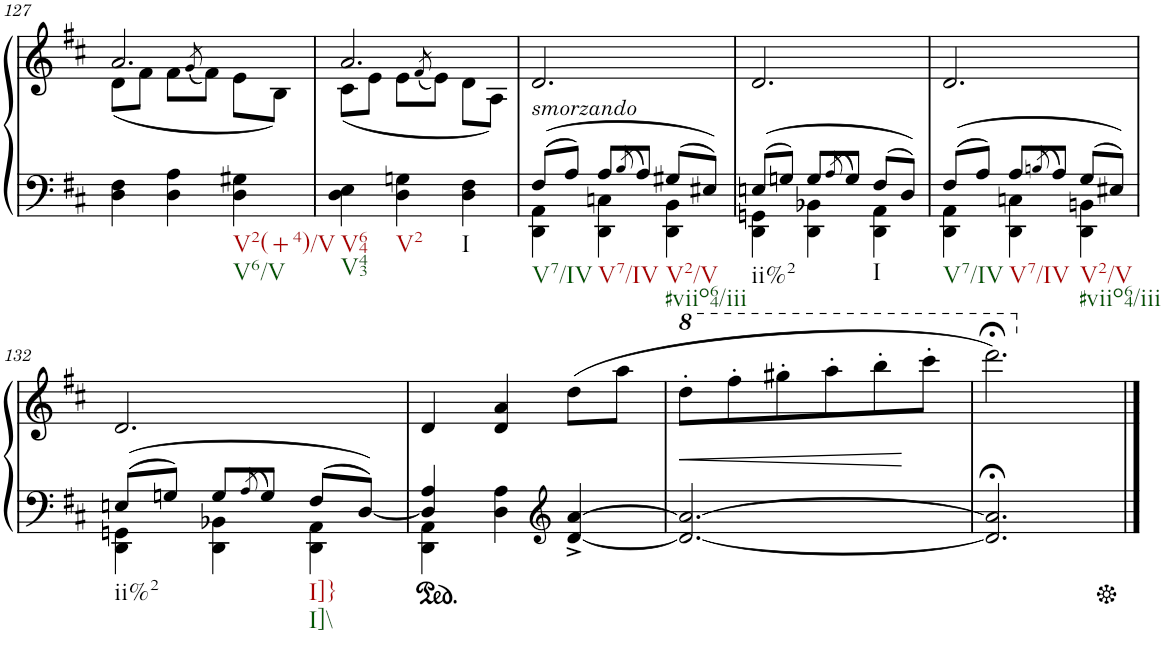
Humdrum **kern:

**kern	**kern	**dynam
*part2	*part1	*part1
*staff2	*staff1	*staff1
*I"piano	*I"piano	*
*I'Pno	*I'Pno	*
!!LO:PB:g=z
*clefF4	*clefG2	*
*k[f#c#]	*k[f#c#]	*
*M3/4	*M3/4	*
=127	=127	=127
*	*^	*
4D\ 4F#\	2.a/	(8d\L	.
.	.	8f#\J	.
4D\ 4A\	.	8f#\L	.
.	.	(8qg/	.
.	.	8f#\J)	.
!LO:TX:b:t=V2(+4)/V	!	!	!
!LO:TX:b:t=V6/V	!	!	!
4D\ 4G#X\	.	8e\L	.
.	.	8B\J)	.
=128	=128	=128	=128
!LO:TX:b:t=V64	!	!	!
!LO:TX:b:t=V43	!	!	!
4D\ 4E\	2.a/	(8c#\L	.
.	.	8e\J	.
!LO:TX:b:t=V2	!	!	!
4D\ 4Gn\	.	8e\L	.
.	.	(8qf#/	.
.	.	8e\J)	.
!LO:TX:b:t=I	!	!	!
4D\ 4F#\	.	8d\L	.
.	.	8A\J)	.
=129	=129	=129	=129
*^	*	*	*
!	!	!LO:TX:b:i:t=smorzando	!	!
!LO:TX:b:t=V7/IV	!	!	!	!
*	*	*v	*v	*
((8F#/L	4DD\ 4AA\	2.d/	.
8A/J)	.	.	.
!LO:TX:b:t=V7/IV	!	!	!
8A/L	4DD\ 4Cn\	.	.
(8qB/	.	.	.
8A/J)	.	.	.
!LO:TX:b:t=V2/V	!	!	!
!LO:TX:b:t=#viio64/iii	!	!	!
(8G#X/L	4DD\ 4BB\	.	.
8E#X/J))	.	.	.
=130	=130	=130	=130
!LO:TX:b:t=ii%2	!	!	!
((8En/L	4DD\ 4GGn\	2.d/	.
8Gn/J)	.	.	.
8G/L	4DD\ 4BB-X\	.	.
(8qA/	.	.	.
8G/J)	.	.	.
!LO:TX:b:t=I	!	!	!
(8F#/L	4DD\ 4AA\	.	.
8D/J))	.	.	.
=131	=131	=131	=131
!LO:TX:b:t=V7/IV	!	!	!
((8F#/L	4DD\ 4AA\	2.d/	.
8A/J)	.	.	.
!LO:TX:b:t=V7/IV	!	!	!
8A/L	4DD\ 4Cn\	.	.
(8qBn/	.	.	.
8A/J)	.	.	.
!LO:TX:b:t=V2/V	!	!	!
!LO:TX:b:t=#viio64/iii	!	!	!
(8G/L	4DD\ 4BBn\	.	.
8E#X/J))	.	.	.
!!LO:LB:g=z
=132	=132	=132	=132
!LO:TX:b:t=ii%2	!	!	!
((8En/L	4DD\ 4GGn\	2.d/	.
8Gn/J)	.	.	.
8G/L	4DD\ 4BB-X\	.	.
(8qA/	.	.	.
8G/J)	.	.	.
!LO:TX:b:t=I]}	!	!	!
!LO:TX:b:t=I]\\	!	!	!
(8F#/L	4DD\ 4AA\	.	.
[<8D/J))	.	.	.
=133	=133	=133	=133
*ped	*	*	*
4D/] 4A/	4DD\ 4AA\	4d/	.
4D\ 4A\	2ryy	4d/ 4a/	.
*clefG2	*	*	*
[4d/^ [4a/^	.	(8dd\L	.
.	.	8aa\J	.
*v	*v	*	*
=134	=134	=134
*	*8va	*
2.d/_ 2.a/_	8ddd'\L	.
!	!	!LO:HP:b
.	8fff#'\	<
.	8ggg#X'\	.
.	8aaa'\	.
.	8bbb'\	.
.	8cccc#'\J	.
=135	=135	=135
2.d/];< 2.a/];<	2.dddd;<\)	.
.	.	[
*Xped	*	*
*	*X8va	*
==	==	==
*-	*-	*-
